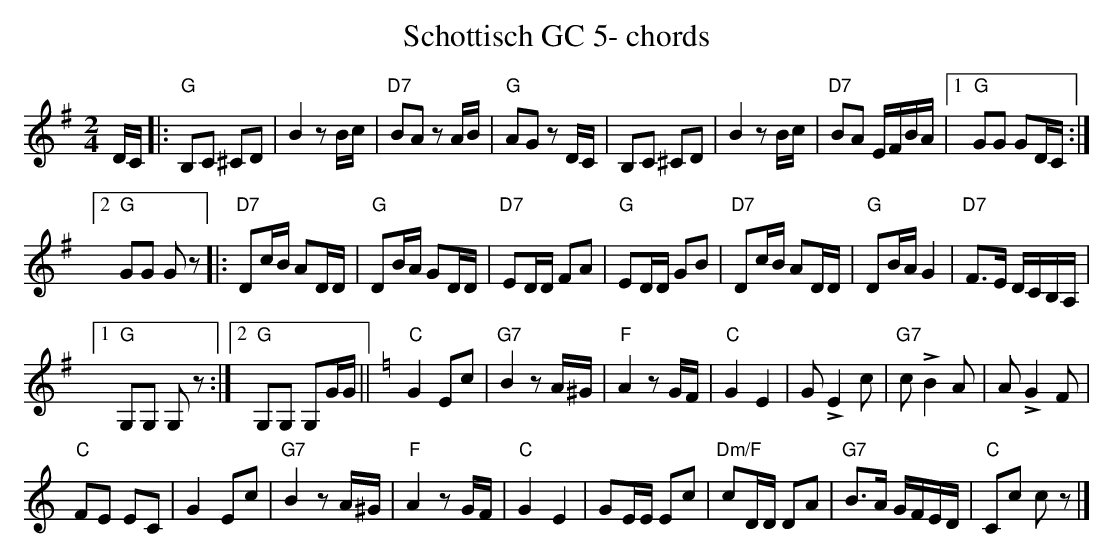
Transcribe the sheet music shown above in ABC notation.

X:1
T:Schottisch GC 5- chords
M:2/4
L:1/16
K:G %%MIDI gchordon
DC |: "G"B,2C2 ^C2D2 | B4z2Bc | "D7"B2A2 z2AB | "G"A2G2 z2DC | B,2C2 ^C2D2 | B4z2Bc | "D7"B2A2 EFBA |1 "G"G2G2 G2DC :|2
"G"G2G2 G2z2 |: "D7"D2cB A2DD | "G"D2BA G2DD | "D7"E2DD F2A2 | "G"E2DD G2B2 | "D7"D2cB A2DD | "G"D2BA G4 | "D7"F3E DCB,A, |1
"G"G,2G,2 G,2z2 :|2 "G"G,2G,2 G,2GG || [K:C ] "C"G4 E2c2 | "G7"B4 z2A^G | "F"A4z2GF | "C"G4E4 | G2!>!E4c2 | "G7"c2!>!B4A2 | A2 !>!G4F2 |
"C"F2E2 E2C2 | G4E2c2 | "G7"B4z2A^G | "F"A4z2GF | "C"G4E4 | G2EE E2c2 | "Dm/F"c2DD D2A2 | "G7"B3A GFED | "C"C2c2 c2z2 |]
